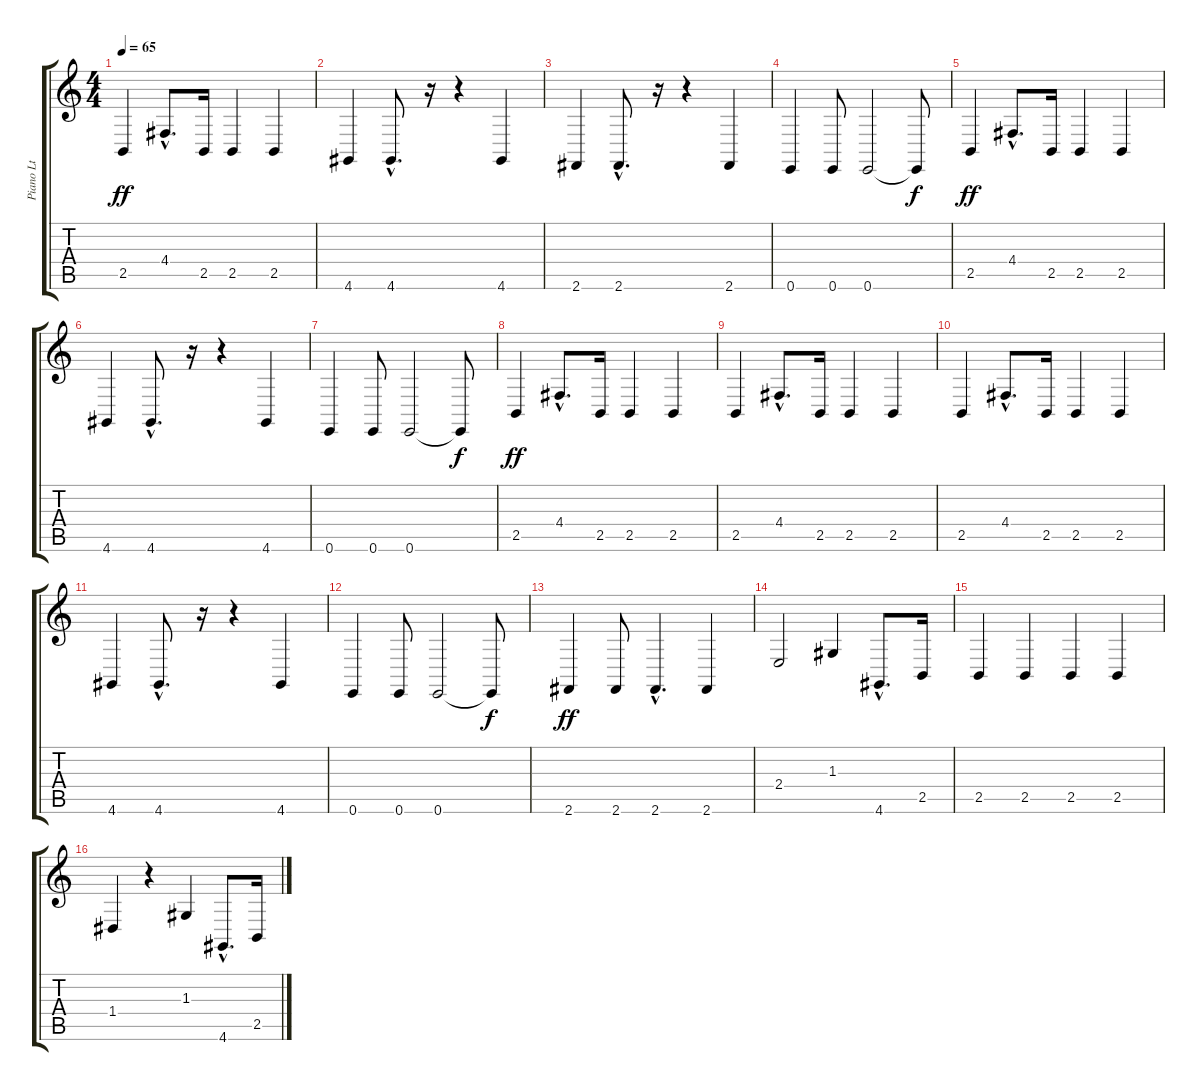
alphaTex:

\track ("Piano Lt" "Piano Lt") {instrument brightacousticpiano}
\staff {score tabs}
\tuning (E4 B3 G3 D3 A2 E2) {hide}
\ts (4 4)
\tempo 65
\clef g2
\ks c
2.5.4{dy ff instrument brightacousticpiano} 4.4{hac}.8{d} 2.5.16 2.5.4 2.5.4 |
4.6.4 4.6{hac}.8{d} r.16 r.4 4.6.4 |
2.6.4 2.6{hac}.8{d} r.16 r.4 2.6.4 |
0.6.4 0.6.8 0.6.2 0.6{t}.8{dy f} |
2.5.4{dy ff} 4.4{hac}.8{d} 2.5.16 2.5.4 2.5.4 |
4.6.4 4.6{hac}.8{d} r.16 r.4 4.6.4 |
0.6.4 0.6.8 0.6.2 0.6{t}.8{dy f} |
2.5.4{dy ff} 4.4{hac}.8{d} 2.5.16 2.5.4 2.5.4 |
2.5.4 4.4{hac}.8{d} 2.5.16 2.5.4 2.5.4 |
2.5.4 4.4{hac}.8{d} 2.5.16 2.5.4 2.5.4 |
4.6.4 4.6{hac}.8{d} r.16 r.4 4.6.4 |
0.6.4 0.6.8 0.6.2 0.6{t}.8{dy f} |
2.6.4{dy ff} 2.6.8 2.6{hac}.4{d} 2.6.4 |
2.4.2 1.3.4 4.6{hac}.8{d} 2.5.16 |
2.5.4 2.5.4 2.5.4 2.5.4 |
1.4.4 r.4 1.3.4 4.6{hac}.8{d} 2.5.16
